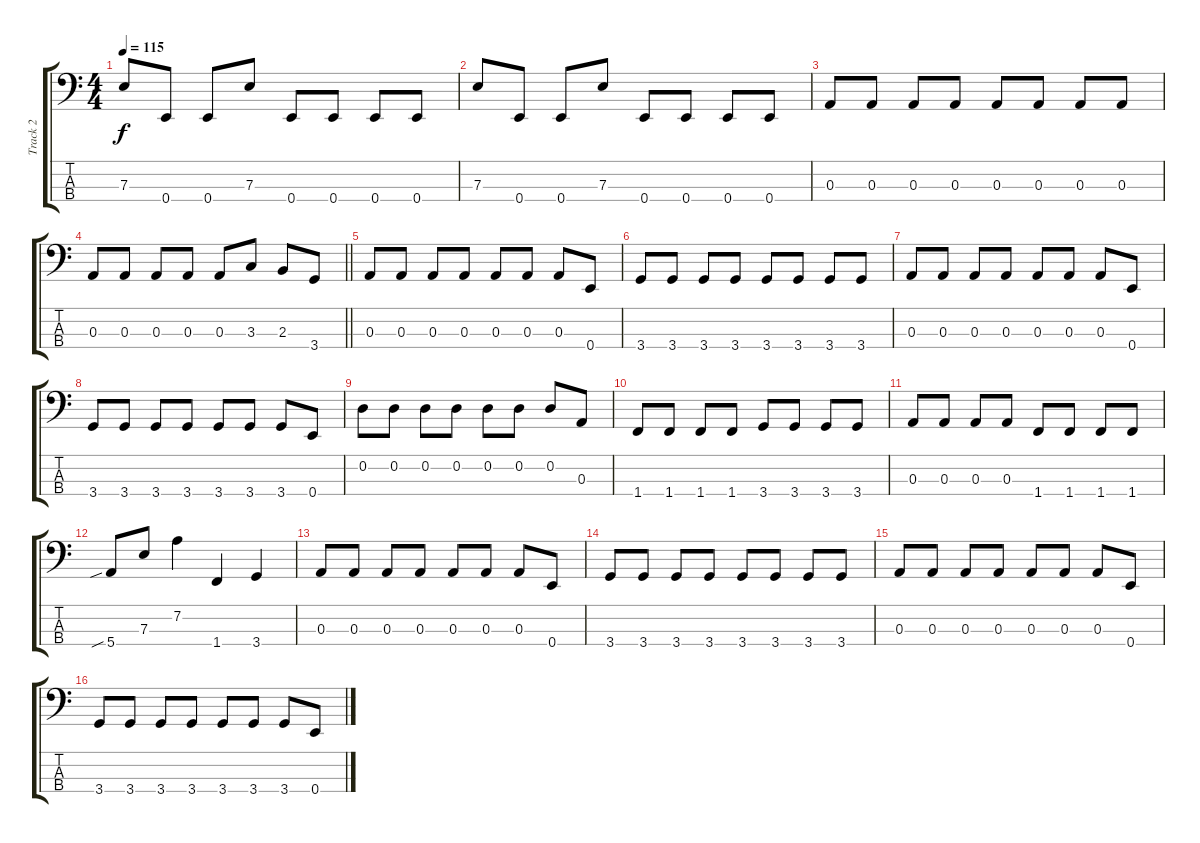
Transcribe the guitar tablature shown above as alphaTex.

\track ("Track 2" "Track 2") {instrument electricbasspick}
\staff {score tabs}
\tuning (G2 D2 A1 E1) {hide}
\ts (4 4)
\tempo 115
\clef f4
\ks c
7.3.8{dy f} 0.4.8 0.4.8 7.3.8 0.4.8 0.4.8 0.4.8 0.4.8 |
7.3.8 0.4.8 0.4.8 7.3.8 0.4.8 0.4.8 0.4.8 0.4.8 |
0.3.8 0.3.8 0.3.8 0.3.8 0.3.8 0.3.8 0.3.8 0.3.8 |
\barLineRight lightlight
0.3.8 0.3.8 0.3.8 0.3.8 0.3.8 3.3.8 2.3.8 3.4.8 |
0.3.8 0.3.8 0.3.8 0.3.8 0.3.8 0.3.8 0.3.8 0.4.8 |
3.4.8 3.4.8 3.4.8 3.4.8 3.4.8 3.4.8 3.4.8 3.4.8 |
0.3.8 0.3.8 0.3.8 0.3.8 0.3.8 0.3.8 0.3.8 0.4.8 |
3.4.8 3.4.8 3.4.8 3.4.8 3.4.8 3.4.8 3.4.8 0.4.8 |
0.2.8 0.2.8 0.2.8 0.2.8 0.2.8 0.2.8 0.2.8 0.3.8 |
1.4.8 1.4.8 1.4.8 1.4.8 3.4.8 3.4.8 3.4.8 3.4.8 |
0.3.8 0.3.8 0.3.8 0.3.8 1.4.8 1.4.8 1.4.8 1.4.8 |
5.4{sib}.8 7.3.8 7.2.4 1.4.4 3.4.4 |
0.3.8 0.3.8 0.3.8 0.3.8 0.3.8 0.3.8 0.3.8 0.4.8 |
3.4.8 3.4.8 3.4.8 3.4.8 3.4.8 3.4.8 3.4.8 3.4.8 |
0.3.8 0.3.8 0.3.8 0.3.8 0.3.8 0.3.8 0.3.8 0.4.8 |
3.4.8 3.4.8 3.4.8 3.4.8 3.4.8 3.4.8 3.4.8 0.4.8
